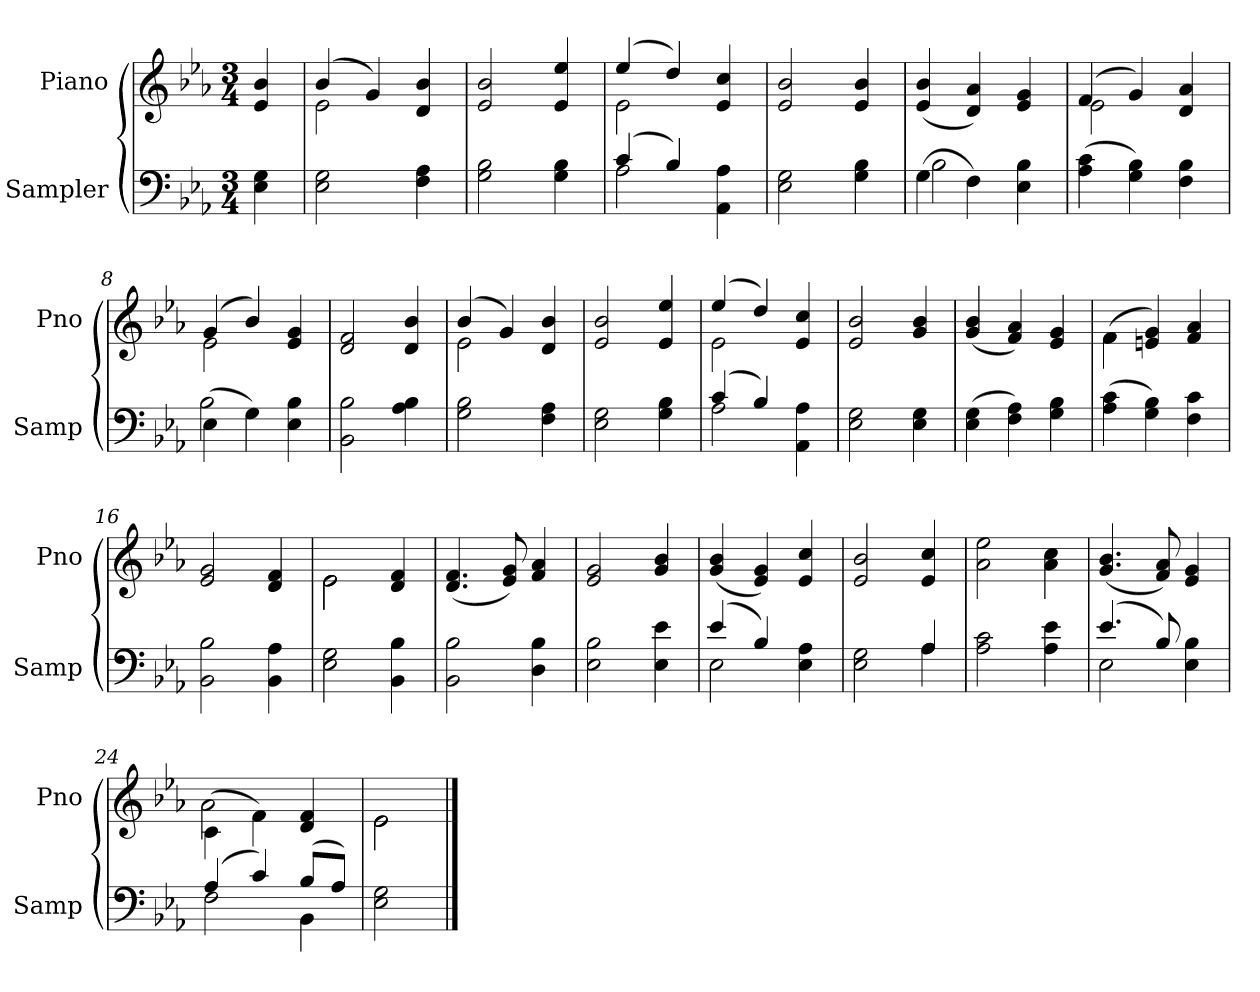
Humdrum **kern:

**kern	**kern
*part2	*part1
*staff2	*staff1
*I"Sampler	*I"Piano
*I'Samp	*I'Pno
*clefF4	*clefG2
*k[b-e-a-]	*k[b-e-a-]
*E-:	*E-:
*M3/4	*M3/4
=1	=1
4E- 4G	4e- 4b-
=2	=2
*	*^
2E- 2G	(4b-/	2e-
.	4g)	.
4F 4A-	4d 4b-	4ryy
*	*v	*v
=3	=3
2G 2B-	2e- 2b-
4G 4B-	4e- 4ee-
=4	=4
*^	*^
(4c/	2A-	(4ee-/	2e-
4B-/)	.	4dd/)	.
4AA- 4A-	4ryy	4e- 4cc	4ryy
*v	*v	*	*
*	*v	*v
=5	=5
2E- 2G	2e- 2b-
4G 4B-	4e- 4b-
=6	=6
*^	*
(4G\	2B-	(4e-/ 4b-/
4F\)	.	4d 4a-)
4E-\ 4B-\	4ryy	4e- 4g
*v	*v	*
=7	=7
*	*^
(4A-\ 4c\	(4f/	2e-
4G\ 4B-\)	4g)	.
4F\ 4B-\	4d 4a-	4ryy
=8	=8	=8
*^	*	*
(4E-\	2B-	(4g/	2e-
4G\)	.	4b-)	.
4E-\ 4B-\	4ryy	4e- 4g	4ryy
*v	*v	*	*
*	*v	*v
=9	=9
2BB- 2B-	2d 2f
4A- 4B-	4d 4b-
=10	=10
*	*^
2G 2B-	(4b-/	2e-
.	4g)	.
4F 4A-	4d 4b-	4ryy
*	*v	*v
=11	=11
2E- 2G	2e- 2b-
4G 4B-	4e- 4ee-
=12	=12
*^	*^
(4c/	2A-	(4ee-/	2e-
4B-/)	.	4dd/)	.
4AA- 4A-	4ryy	4e- 4cc	4ryy
*v	*v	*	*
*	*v	*v
=13	=13
2E- 2G	2e- 2b-
4E- 4G	4g 4b-
=14	=14
(4E- 4G	(4g 4b-
4F 4A-)	4f 4a-)
4G 4B-	4e- 4g
=15	=15
*	*^
(4A- 4c	(4f\	4f
4G 4B-)	4en 4g)	2ryy
4F 4c	4f 4a-	.
*	*v	*v
=16	=16
2BB- 2B-	2e-/ 2g/
4BB- 4A-	4d 4f
=17	=17
*	*^
2E- 2G	2e-\	2e-
4BB- 4B-	4d 4f	4ryy
*	*v	*v
=18	=18
2BB- 2B-	(4.d 4.f
.	8e- 8g)
4D 4B-	4f 4a-
=19	=19
2E- 2B-	2e- 2g
4E- 4e-	4g 4b-
=20	=20
*^	*
(4e-/	2E-	(4g 4b-
4B-/)	.	4e- 4g)
4E- 4A-	4ryy	4e- 4cc
=21	=21	=21
2E- 2G	2ryy	2e- 2b-
4A-/	4A-	4e- 4cc
*v	*v	*
=22	=22
2A- 2c	2a- 2ee-
4A- 4e-	4a- 4cc
=23	=23
*^	*
(4.e-/	2E-	(4.g 4.b-
8B-/)	.	8f 8a-)
4E- 4B-	4ryy	4e- 4g
=24	=24	=24
*	*	*^
(4A-/	2F	(4c\	2a-
4c/)	.	4f\)	.
(8B-/L	4BB-	4d 4f	4ryy
8A-/J)	.	.	.
*v	*v	*	*
=25	=25	=25
2E-\ 2G\	2e-\	2e-
*	*v	*v
==	==
*-	*-
